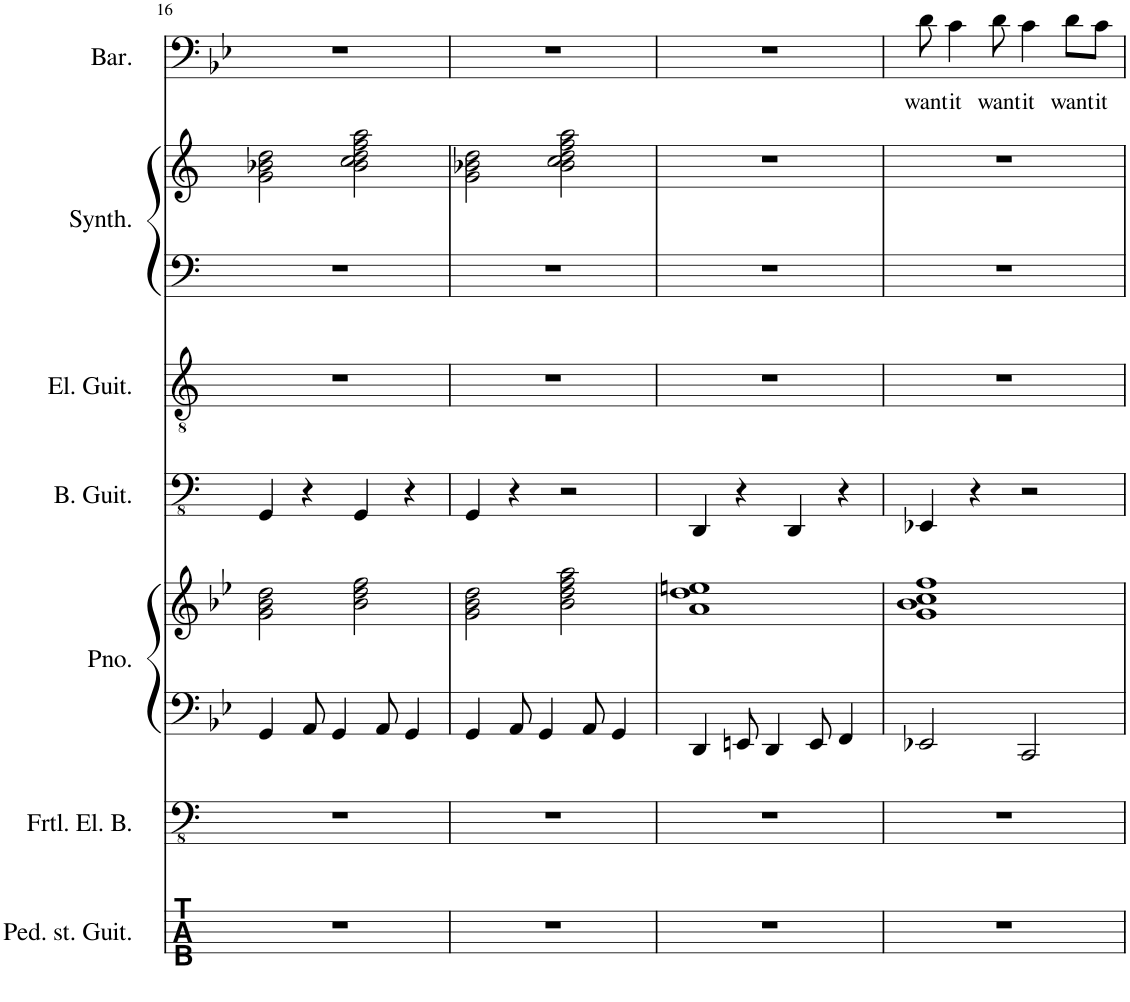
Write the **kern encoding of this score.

**kern	**kern	**kern	**kern	**kern	**kern	**kern	**kern	**kern	**text
*part7	*part6	*part5	*part5	*part4	*part3	*part2	*part2	*part1	*part1
*staff9	*staff8	*staff7	*staff6	*staff5	*staff4	*staff3	*staff2	*staff1	*staff1
*I"Pedal steel Guitar	*I"Fretless Electric Bass	*I"Piano	*	*I"Bass Guitar	*I"Electric Guitar	*I"Keyboard Synthesizer	*	*I"Baritone	*
*I'Ped. st. Guit.	*I'Frtl. El. B.	*I'Pno.	*	*I'B. Guit.	*I'El. Guit.	*I'Synth.	*	*I'Bar.	*
!!LO:PB:g=z
*	*clefFv4	*clefF4	*clefG2	*clefFv4	*clefGv2	*clefF4	*clefG2	*clefF4	*
*k[]	*k[]	*k[b-e-]	*k[b-e-]	*k[]	*k[]	*k[]	*k[]	*k[b-e-]	*
*M4/4	*M4/4	*M4/4	*M4/4	*M4/4	*M4/4	*M4/4	*M4/4	*M4/4	*
=16	=16	=16	=16	=16	=16	=16	=16	=16	=16
1r	1r	4GG/	2g\ 2b-\ 2dd\	4GGG/	1r	1r	2g\ 2b-X\ 2dd\	1r	.
.	.	8AA/	.	4r	.	.	.	.	.
.	.	4GG/	.	.	.	.	.	.	.
.	.	.	2b-\ 2dd\ 2ff\	4GGG/	.	.	2b-\ 2cc\ 2dd\ 2ff\ 2aa\	.	.
.	.	8AA/	.	.	.	.	.	.	.
.	.	4GG/	.	4r	.	.	.	.	.
=17	=17	=17	=17	=17	=17	=17	=17	=17	=17
1r	1r	4GG/	2g\ 2b-\ 2dd\	4GGG/	1r	1r	2g\ 2b-X\ 2dd\	1r	.
.	.	8AA/	.	4r	.	.	.	.	.
.	.	4GG/	.	.	.	.	.	.	.
.	.	.	2b-\ 2dd\ 2ff\ 2aa\	2r	.	.	2b-\ 2cc\ 2dd\ 2ff\ 2aa\	.	.
.	.	8AA/	.	.	.	.	.	.	.
.	.	4GG/	.	.	.	.	.	.	.
=18	=18	=18	=18	=18	=18	=18	=18	=18	=18
1r	1r	4DD/	1a 1dd 1een	4DDD/	1r	1r	1r	1r	.
.	.	8EEn/	.	4r	.	.	.	.	.
.	.	4DD/	.	.	.	.	.	.	.
.	.	.	.	4DDD/	.	.	.	.	.
.	.	8EE/	.	.	.	.	.	.	.
.	.	4FF/	.	4r	.	.	.	.	.
=19	=19	=19	=19	=19	=19	=19	=19	=19	=19
!	!	!	!	!	!	!	!	!	!LO:LY:b
1r	1r	2EE-X/	1g 1b- 1cc 1ff	4EEE-X/	1r	1r	1r	8d\	want
!	!	!	!	!	!	!	!	!	!LO:LY:b
.	.	.	.	.	.	.	.	4c\	it
.	.	.	.	4r	.	.	.	.	.
!	!	!	!	!	!	!	!	!	!LO:LY:b
.	.	.	.	.	.	.	.	8d\	want
!	!	!	!	!	!	!	!	!	!LO:LY:b
.	.	2CC/	.	2r	.	.	.	4c\	it
!	!	!	!	!	!	!	!	!	!LO:LY:b
.	.	.	.	.	.	.	.	8d\L	want
!	!	!	!	!	!	!	!	!	!LO:LY:b
.	.	.	.	.	.	.	.	8c\J	it
=	=	=	=	=	=	=	=	=	=
*-	*-	*-	*-	*-	*-	*-	*-	*-	*-
